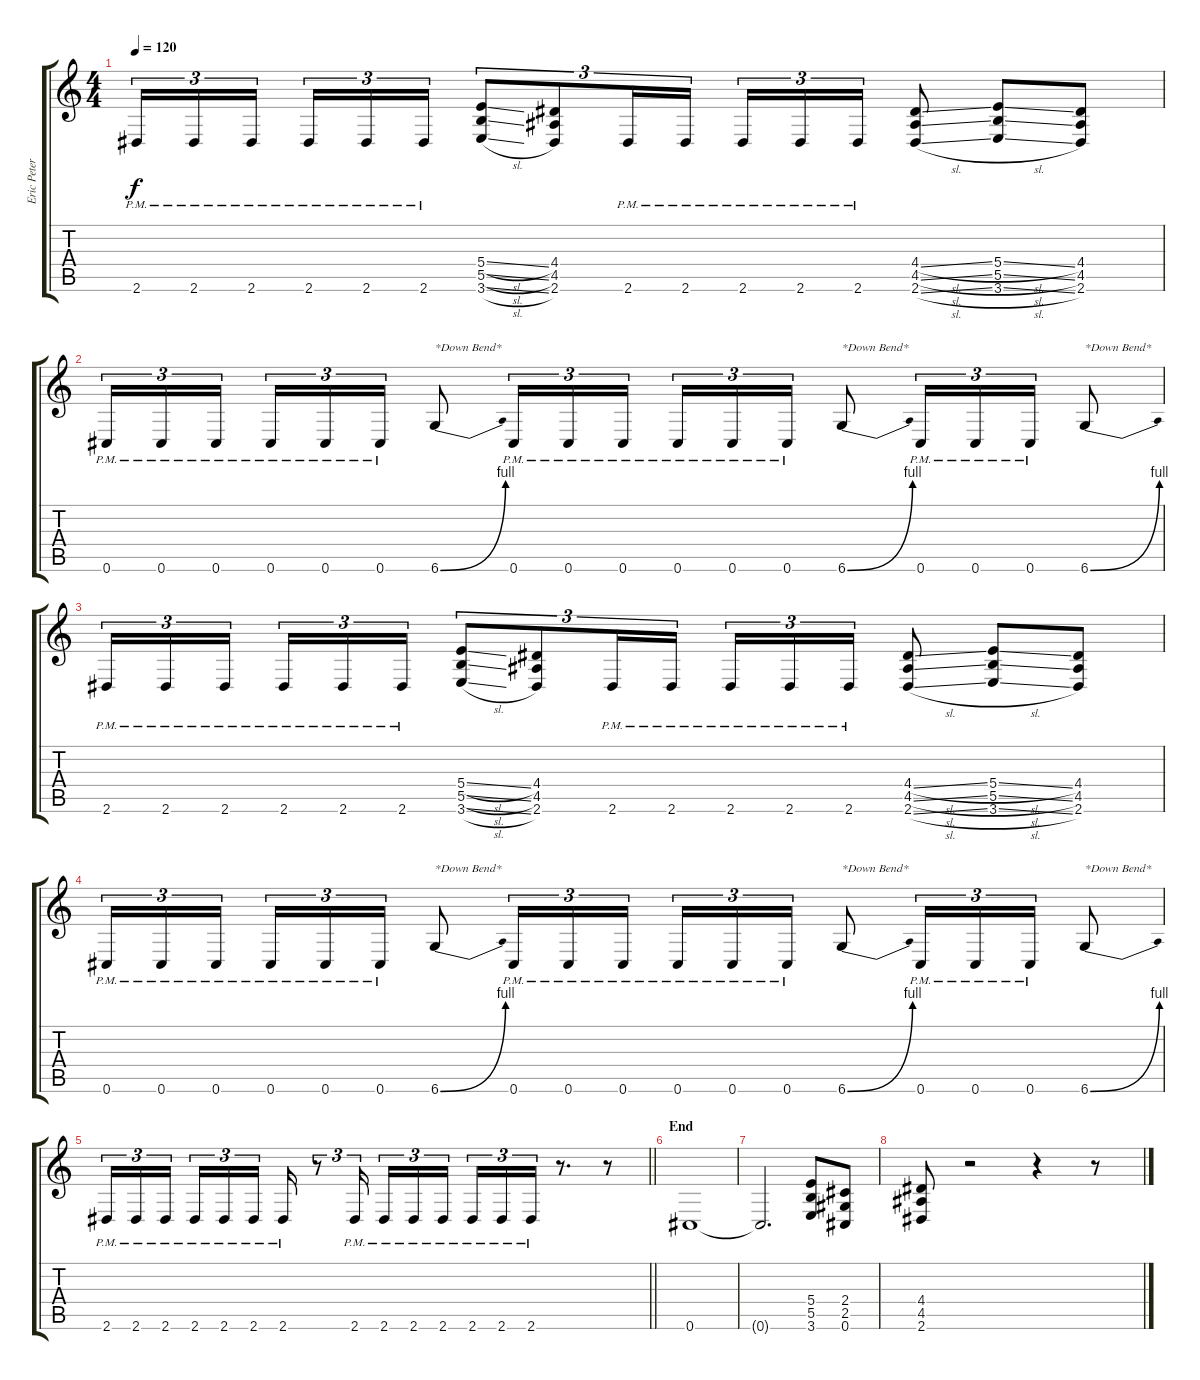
\track ("Eric Peterson" "Eric Peter") {instrument distortionguitar}
\staff {score tabs}
\tuning (Db4 Ab3 E3 B2 Gb2 Db2) {hide}
\ts (4 4)
\tempo 120
\clef g2
\ks c
2.6{pm}.16{tu (3 2) dy f} 2.6{pm}.16{tu (3 2)} 2.6{pm}.16{tu (3 2) beam splitsecondary} 2.6{pm}.16{tu (3 2)} 2.6{pm}.16{tu (3 2)} 2.6{pm}.16{tu (3 2)} (5.4{sl} 5.5{sl} 3.6{sl}).8{tu (3 2)} (4.4 4.5 2.6).8{tu (3 2)} 2.6{pm}.16{tu (3 2)} 2.6{pm}.16{tu (3 2)} 2.6{pm}.16{tu (3 2)} 2.6{pm}.16{tu (3 2)} 2.6{pm}.16{tu (3 2)} (4.4{sl} 4.5{sl} 2.6{sl}).8 (5.4{sl} 5.5{sl} 3.6{sl}).8 (4.4 4.5 2.6).8 |
0.6{pm}.16{tu (3 2)} 0.6{pm}.16{tu (3 2)} 0.6{pm}.16{tu (3 2) beam splitsecondary} 0.6{pm}.16{tu (3 2)} 0.6{pm}.16{tu (3 2)} 0.6{pm}.16{tu (3 2)} 6.6{be (bend 0 0 60 4)}.8{txt "*Down Bend*"} 0.6{pm}.16{tu (3 2)} 0.6{pm}.16{tu (3 2)} 0.6{pm}.16{tu (3 2)} 0.6{pm}.16{tu (3 2)} 0.6{pm}.16{tu (3 2)} 0.6{pm}.16{tu (3 2)} 6.6{be (bend 0 0 60 4)}.8{txt "*Down Bend*"} 0.6{pm}.16{tu (3 2)} 0.6{pm}.16{tu (3 2)} 0.6{pm}.16{tu (3 2)} 6.6{be (bend 0 0 60 4)}.8{txt "*Down Bend*"} |
2.6{pm}.16{tu (3 2)} 2.6{pm}.16{tu (3 2)} 2.6{pm}.16{tu (3 2) beam splitsecondary} 2.6{pm}.16{tu (3 2)} 2.6{pm}.16{tu (3 2)} 2.6{pm}.16{tu (3 2)} (5.4{sl} 5.5{sl} 3.6{sl}).8{tu (3 2)} (4.4 4.5 2.6).8{tu (3 2)} 2.6{pm}.16{tu (3 2)} 2.6{pm}.16{tu (3 2)} 2.6{pm}.16{tu (3 2)} 2.6{pm}.16{tu (3 2)} 2.6{pm}.16{tu (3 2)} (4.4{sl} 4.5{sl} 2.6{sl}).8 (5.4{sl} 5.5{sl} 3.6{sl}).8 (4.4 4.5 2.6).8 |
0.6{pm}.16{tu (3 2)} 0.6{pm}.16{tu (3 2)} 0.6{pm}.16{tu (3 2) beam splitsecondary} 0.6{pm}.16{tu (3 2)} 0.6{pm}.16{tu (3 2)} 0.6{pm}.16{tu (3 2)} 6.6{be (bend 0 0 60 4)}.8{txt "*Down Bend*"} 0.6{pm}.16{tu (3 2)} 0.6{pm}.16{tu (3 2)} 0.6{pm}.16{tu (3 2)} 0.6{pm}.16{tu (3 2)} 0.6{pm}.16{tu (3 2)} 0.6{pm}.16{tu (3 2)} 6.6{be (bend 0 0 60 4)}.8{txt "*Down Bend*"} 0.6{pm}.16{tu (3 2)} 0.6{pm}.16{tu (3 2)} 0.6{pm}.16{tu (3 2)} 6.6{be (bend 0 0 60 4)}.8{txt "*Down Bend*"} |
\barLineRight lightlight
2.6{pm}.16{tu (3 2)} 2.6{pm}.16{tu (3 2)} 2.6{pm}.16{tu (3 2) beam splitsecondary} 2.6{pm}.16{tu (3 2)} 2.6{pm}.16{tu (3 2)} 2.6{pm}.16{tu (3 2)} 2.6{pm}.16 r.8{tu (3 2)} 2.6{pm}.16{tu (3 2) beam splitsecondary} 2.6{pm}.16{tu (3 2)} 2.6{pm}.16{tu (3 2)} 2.6{pm}.16{tu (3 2) beam splitsecondary} 2.6{pm}.16{tu (3 2)} 2.6{pm}.16{tu (3 2)} 2.6{pm}.16{tu (3 2)} r.8{d} r.8 |
\section ("" "End")
0.6.1 |
0.6{t}.2{d} (5.4 5.5 3.6).8 (2.4 2.5 0.6).8 |
(4.4 4.5 2.6).8 r.2 r.4 r.8
